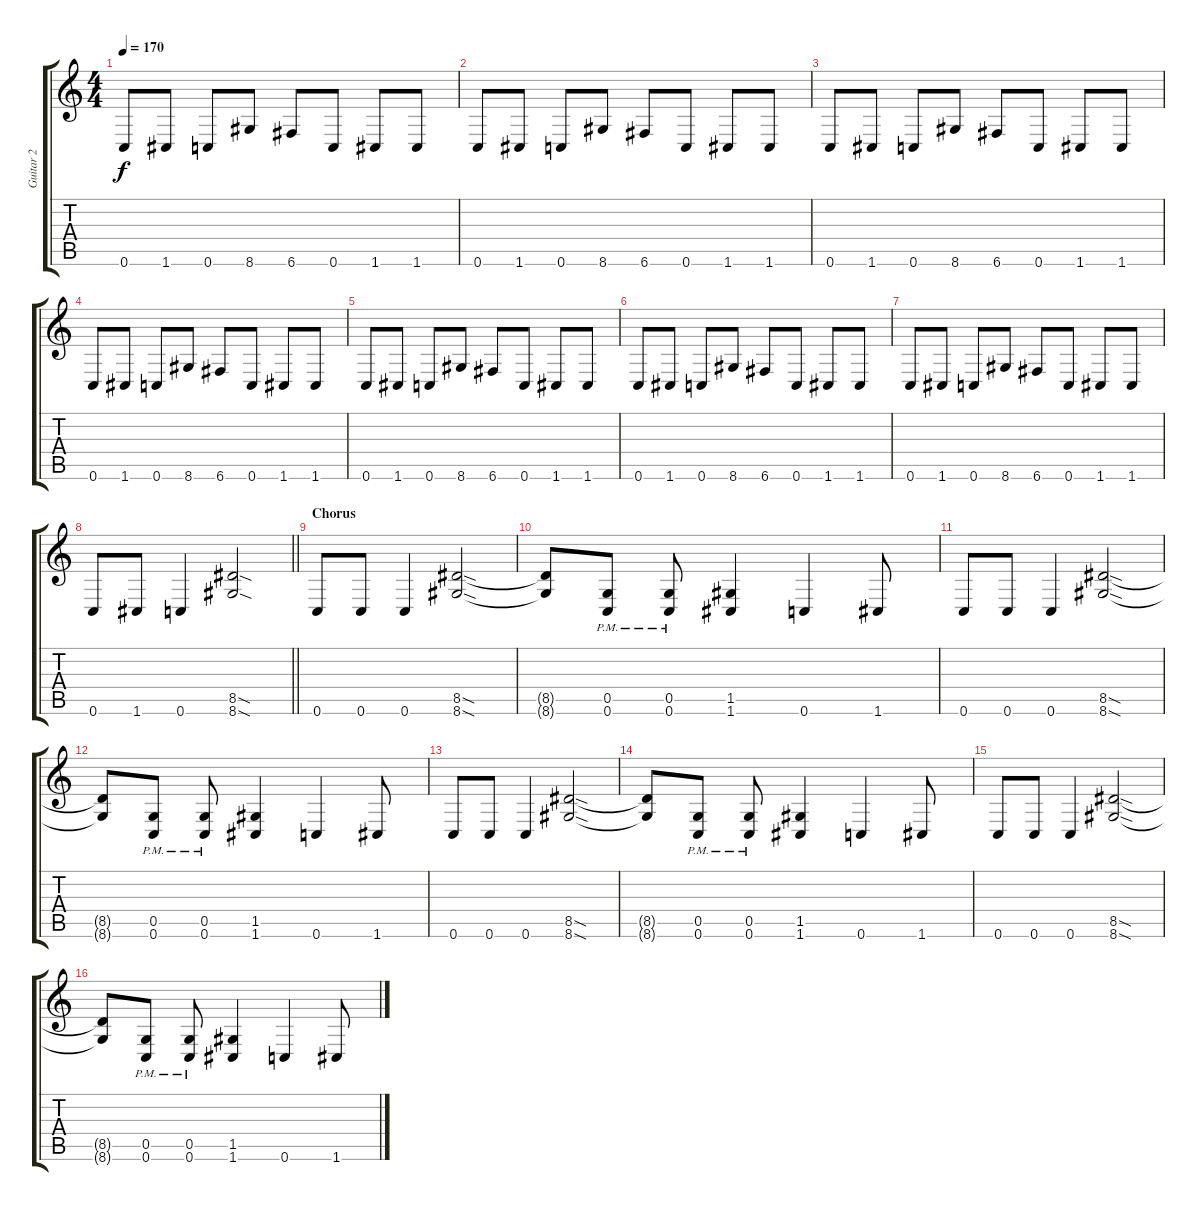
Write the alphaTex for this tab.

\track ("Guitar 2" "Guitar 2") {instrument distortionguitar}
\staff {score tabs}
\tuning (D4 A3 F3 C3 G2 C2) {hide}
\ts (4 4)
\tempo 170
\clef g2
\ks c
0.6.8{dy f} 1.6.8 0.6.8 8.6.8 6.6.8 0.6.8 1.6.8 1.6.8 |
0.6.8 1.6.8 0.6.8 8.6.8 6.6.8 0.6.8 1.6.8 1.6.8 |
0.6.8 1.6.8 0.6.8 8.6.8 6.6.8 0.6.8 1.6.8 1.6.8 |
0.6.8 1.6.8 0.6.8 8.6.8 6.6.8 0.6.8 1.6.8 1.6.8 |
0.6.8 1.6.8 0.6.8 8.6.8 6.6.8 0.6.8 1.6.8 1.6.8 |
0.6.8 1.6.8 0.6.8 8.6.8 6.6.8 0.6.8 1.6.8 1.6.8 |
0.6.8 1.6.8 0.6.8 8.6.8 6.6.8 0.6.8 1.6.8 1.6.8 |
\barLineRight lightlight
0.6.8 1.6.8 0.6.4 (8.5{sod} 8.6{sod}).2 |
\section ("" "Chorus")
0.6.8 0.6.8 0.6.4 (8.5{sod} 8.6{sod}).2 |
(8.5{t} 8.6{t}).8 (0.5{pm} 0.6{pm}).8 (0.5{pm} 0.6{pm}).8 (1.5 1.6).4 0.6.4 1.6.8 |
0.6.8 0.6.8 0.6.4 (8.5{sod} 8.6{sod}).2 |
(8.5{t} 8.6{t}).8 (0.5{pm} 0.6{pm}).8 (0.5{pm} 0.6{pm}).8 (1.5 1.6).4 0.6.4 1.6.8 |
0.6.8 0.6.8 0.6.4 (8.5{sod} 8.6{sod}).2 |
(8.5{t} 8.6{t}).8 (0.5{pm} 0.6{pm}).8 (0.5{pm} 0.6{pm}).8 (1.5 1.6).4 0.6.4 1.6.8 |
0.6.8 0.6.8 0.6.4 (8.5{sod} 8.6{sod}).2 |
(8.5{t} 8.6{t}).8 (0.5{pm} 0.6{pm}).8 (0.5{pm} 0.6{pm}).8 (1.5 1.6).4 0.6.4 1.6.8
